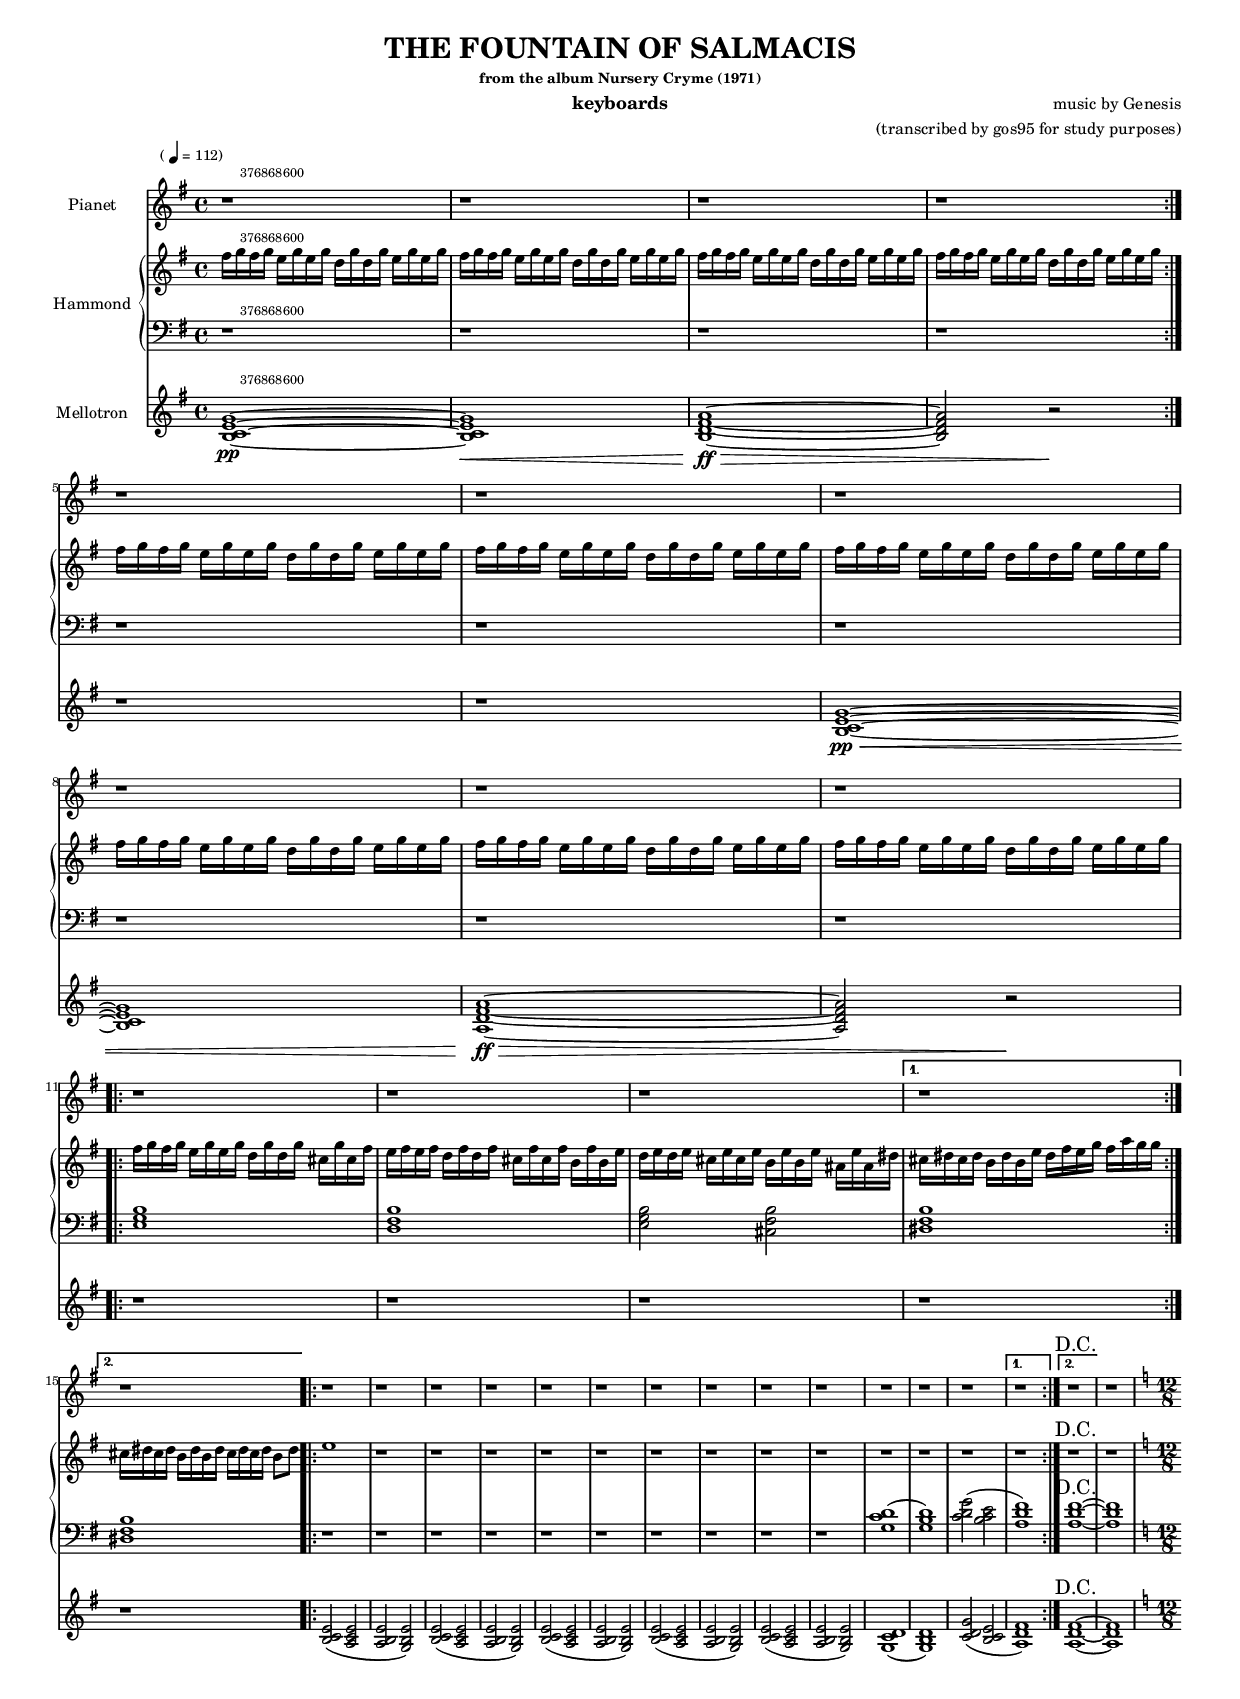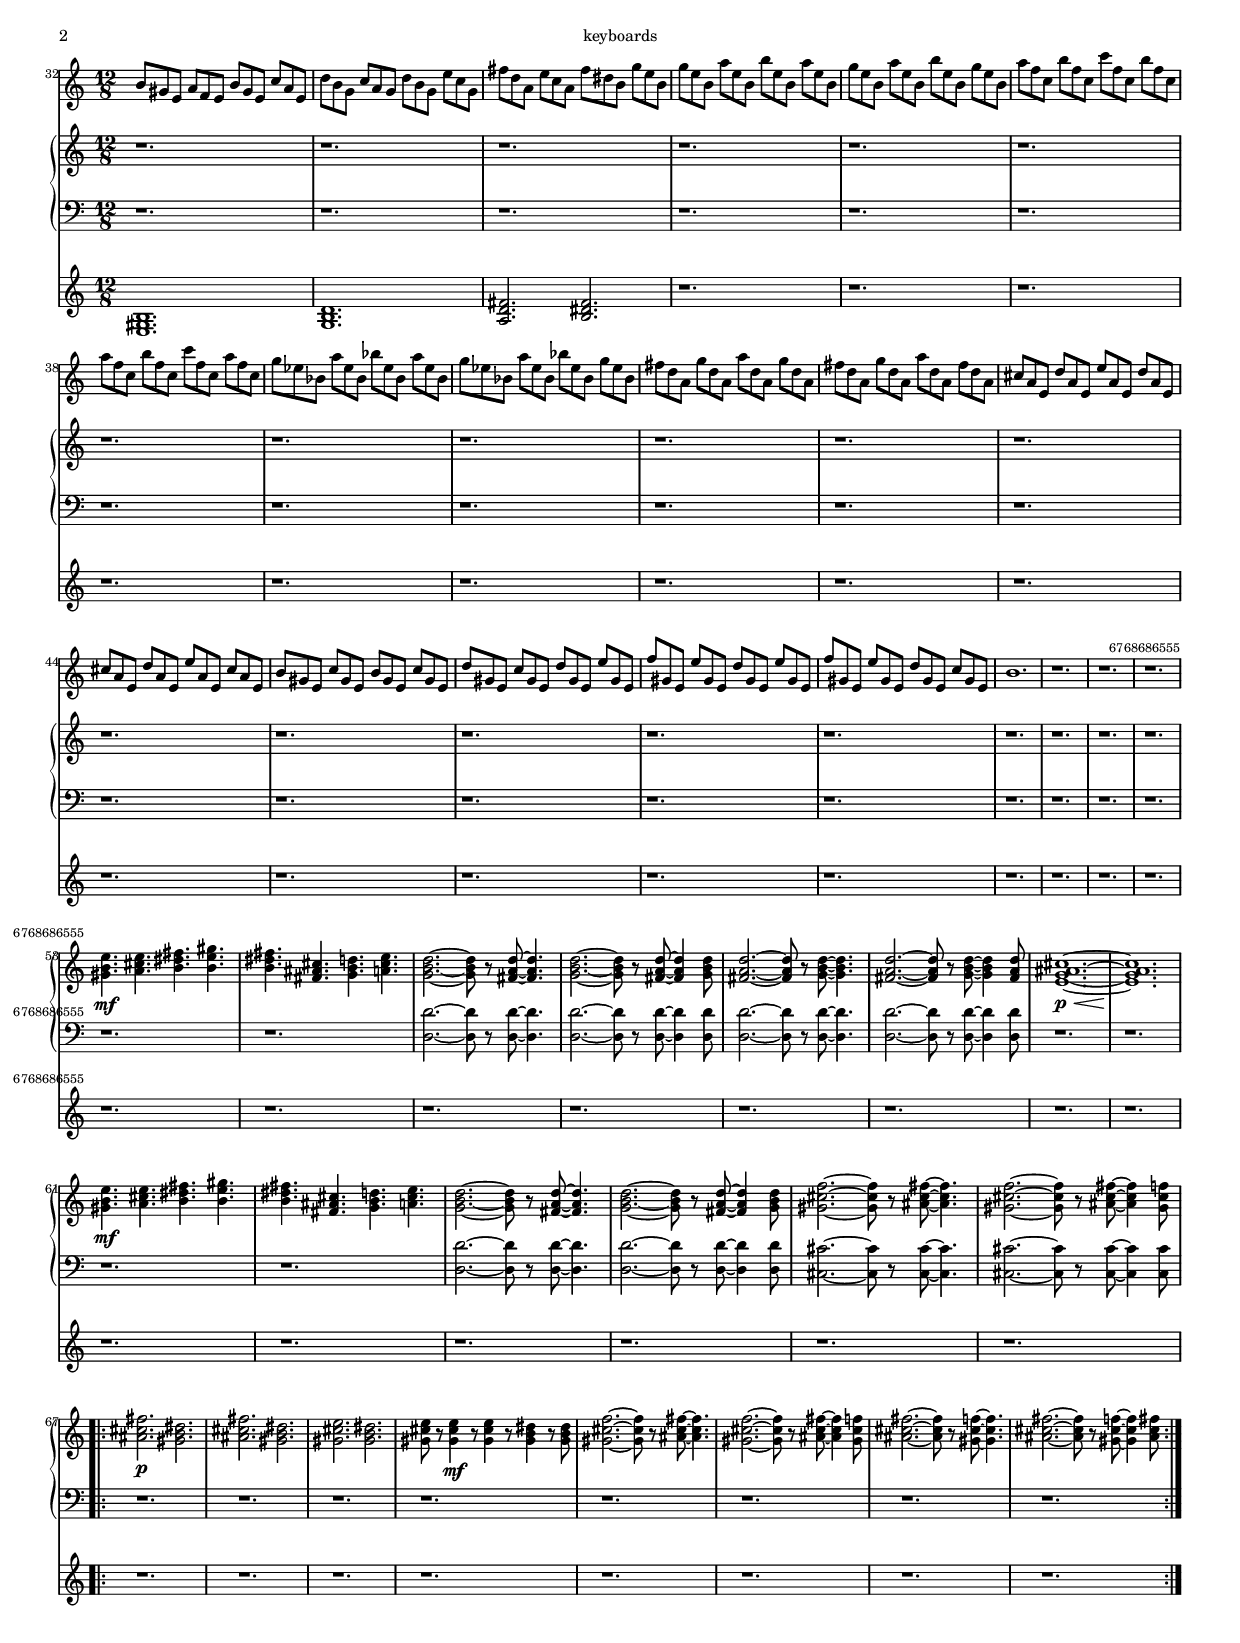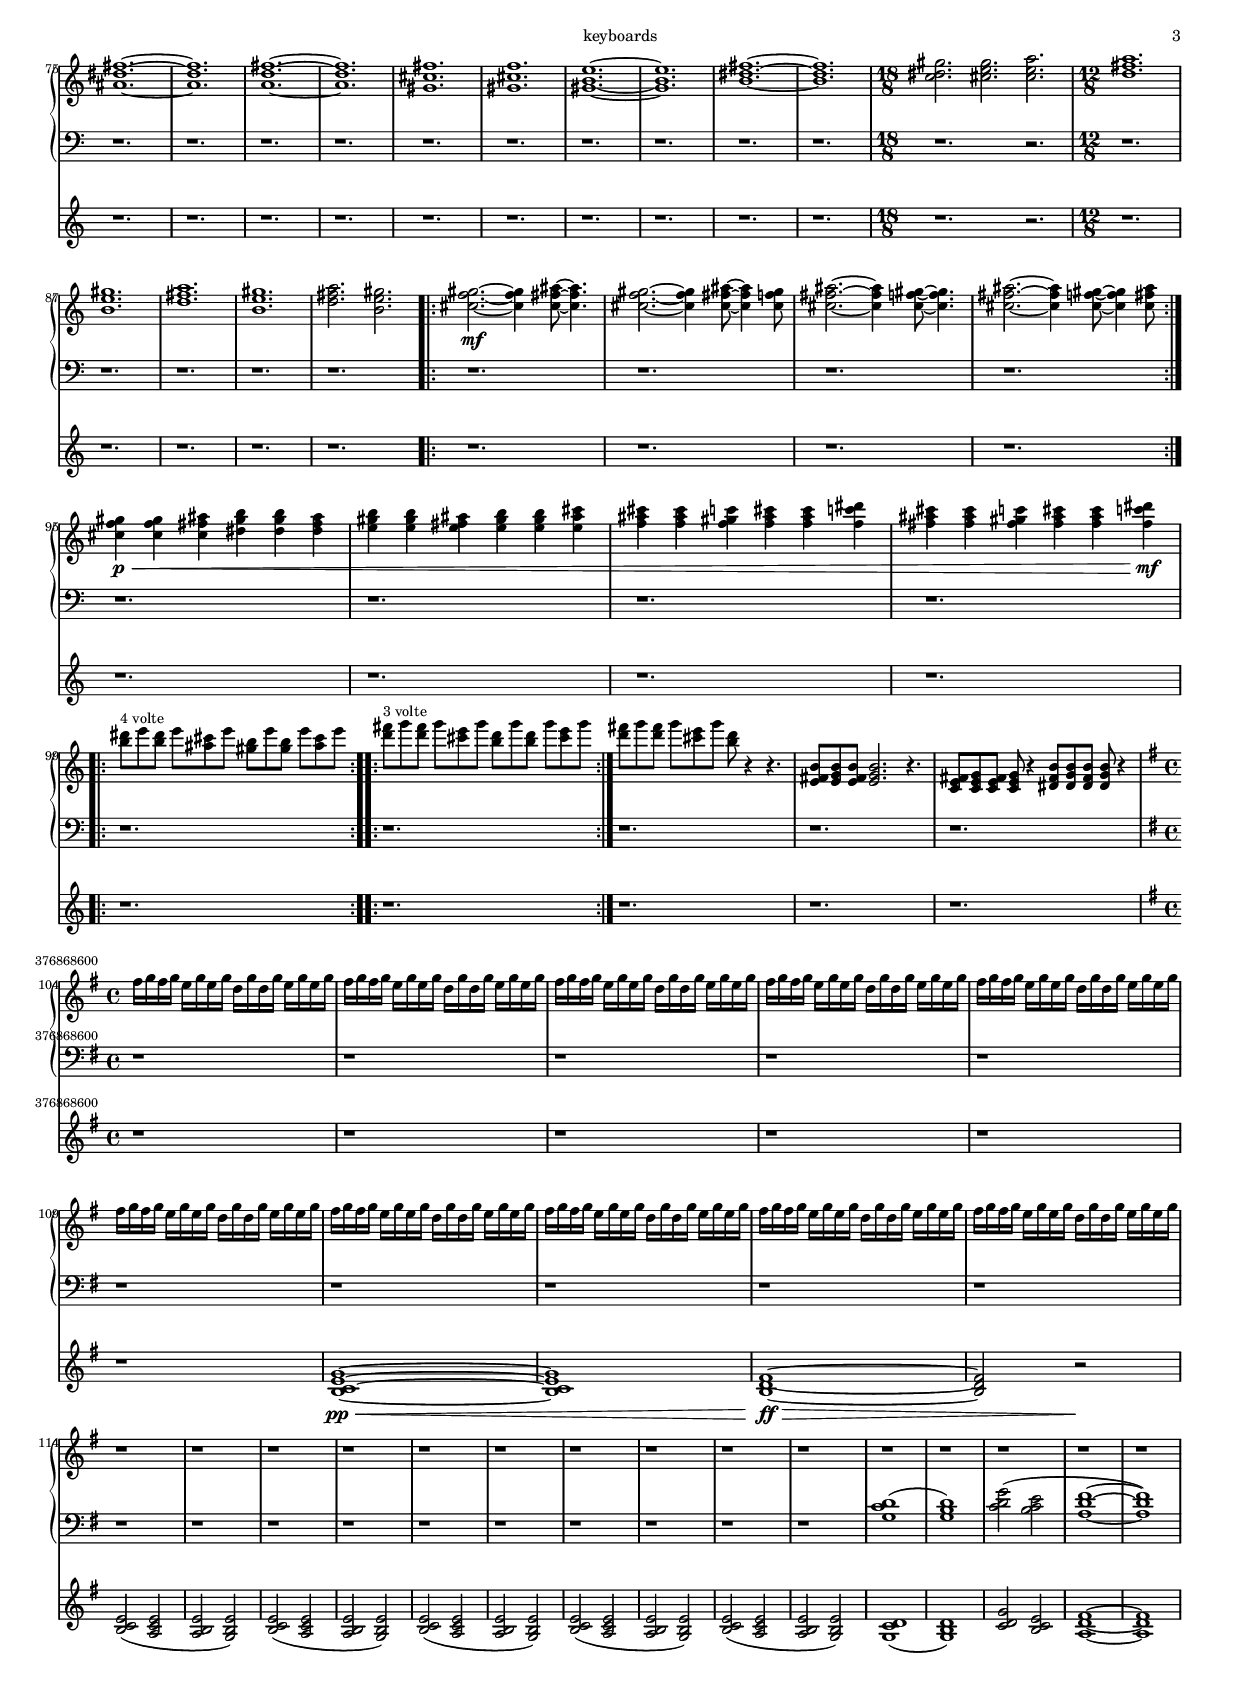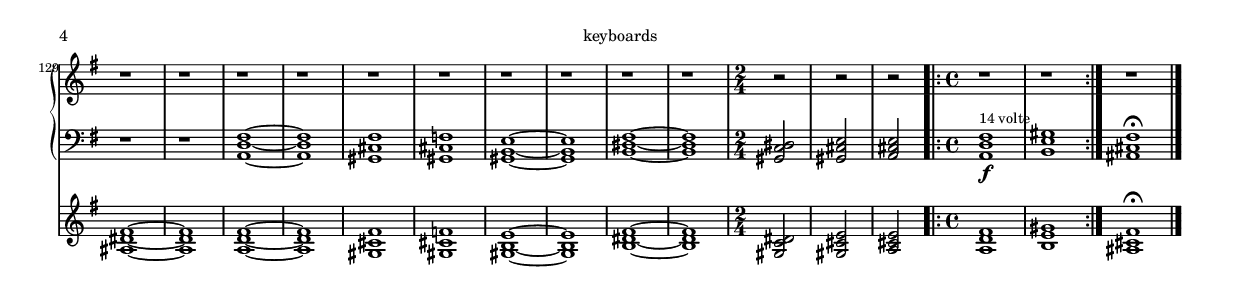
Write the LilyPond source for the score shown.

% ===========================================================================================================
% the-fountain-of-salmacis.ly
%  _____ _        ___            _       ___ _    _      ___   __ _____ _         ___                 _    
% |_   _| |_  ___| _ ) __ _ _ _ | |__ __/ __(_)__| |___ / _ \ / _|_   _| |_  ___ / __|___ _ _  ___ __(_)___
%   | | | ' \/ -_) _ \/ _` | ' \| / /(_-<__ \ / _` / -_) (_) |  _| | | | ' \/ -_) (_ / -_) ' \/ -_|_-< (_-<
%   |_| |_||_\___|___/\__,_|_||_|_\_\/__/___/_\__,_\___|\___/|_|   |_| |_||_\___|\___\___|_||_\___/__/_/__/
%                                                                                                          
% Copyright (c) 2017 Alessandro Fraschetti (mail: gos95@gommagomma.net)
%
% Permission is hereby granted, free of charge, to any person obtaining a copy
% of this software and associated documentation files (the "Software"), to deal
% in the Software without restriction, including without limitation the rights
% to use, copy, modify, merge, publish, distribute, sublicense, and/or sell
% copies of the Software, and to permit persons to whom the Software is
% furnished to do so, subject to the following conditions:
% 
% The above copyright notice and this permission notice shall be included in all
% copies or substantial portions of the Software.
% 
% THE SOFTWARE IS PROVIDED "AS IS", WITHOUT WARRANTY OF ANY KIND, EXPRESS OR
% IMPLIED, INCLUDING BUT NOT LIMITED TO THE WARRANTIES OF MERCHANTABILITY,
% FITNESS FOR A PARTICULAR PURPOSE AND NONINFRINGEMENT. IN NO EVENT SHALL THE
% AUTHORS OR COPYRIGHT HOLDERS BE LIABLE FOR ANY CLAIM, DAMAGES OR OTHER
% LIABILITY, WHETHER IN AN ACTION OF CONTRACT, TORT OR OTHERWISE, ARISING FROM,
% OUT OF OR IN CONNECTION WITH THE SOFTWARE OR THE USE OR OTHER DEALINGS IN THE
% SOFTWARE.
% ===========================================================================================================


\version "2.12.3"
#(ly:set-option 'delete-intermediate-files #t)
#(set-global-staff-size 14)


% ===========================================================================================================
% ------------------------------------------  S E C T I O N S  ----------------------------------------------
% ===========================================================================================================


% -----------------------------------------------------------------------------------------------------------
% --  INTRO  ------------------------------------------------------------------------------------------------
% -----------------------------------------------------------------------------------------------------------
hammondUpperIntroA = \relative c'' {
	fis16 g fis g	e g e g		d g d g		e g e g
	fis g fis g		e g e g		d g d g		e g e g
	fis g fis g		e g e g		d g d g		e g e g
	fis g fis g		e g e g		d g d g		e g e g
}
hammondUpperIntroB = \relative c'' {
	fis16 g fis g	e g e g		d g d g		e g e g
	fis g fis g		e g e g		d g d g		e g e g
	fis g fis g		e g e g		d g d g		e g e g
	fis g fis g		e g e g		d g d g		e g e g
	fis g fis g		e g e g		d g d g		e g e g
	fis g fis g		e g e g		d g d g		e g e g
}
mellotronIntroA = \relative c' {
	<b c e g>1~\pp
	<b c e g>1\<
	<b d fis a>1~\ff\>
	<b d fis a>2 r2\!
}
mellotronIntroB = \relative c' {
	r1
	r1
	<b c e g>1~\pp\<
	<b c e g>
	<a d fis a>1~\ff\>
	<a d fis a>2 r2\!
}
% -----------------------------------------------------------------------------------------------------------
% --  TEMA A  -----------------------------------------------------------------------------------------------
% -----------------------------------------------------------------------------------------------------------
hammondUpperTemaUno = \relative c'' {
    \repeat volta 2 {
	    fis16 g fis g		e g e g			d g d g				cis, g' cis, fis
	    e fis e fis			d fis d fis		cis fis cis fis		b, fis' b, e
	    d e d e				cis e cis e		b e b e				ais, e' ais, dis
    } \alternative { {
	    cis dis cis dis		b dis b e		dis fis e g			fis a g g
    } {
	    cis, dis cis dis		b dis b dis		cis dis cis dis		b8	dis8
	}}
}
hammondLowerTemaUno = \relative c {
    <e g b>1
	<d fis b>1
	<e g b>2 <cis fis b>2
	<dis fis b>1
	<dis fis b>1
}


% -----------------------------------------------------------------------------------------------------------
% --  TEMA B  -----------------------------------------------------------------------------------------------
% -----------------------------------------------------------------------------------------------------------
hammondUpperTemaDue = \relative c'' {
	e1
	r1 r1 r1 r1 r1 r1 r1 r1 r1
	r1 r1 r1 r1 r1 r1
}
hammondLowerTemaDue = \relative c' {
    r1
	r1 r1 r1 r1 r1 r1 r1 r1 r1
	<g c d>1(					
	<g b d>1)
	<c d g>2(		<b c e>2
	<a d fis>1)
	<a d fis>1~
	<a d fis>1
}
mellotronTemaDue = \relative c' {
    \repeat volta 2 {
        <b c e>2(		<a c e>2
		<a b e>2		<g b e>2)

        <b c e>2(		<a c e>2
		<a b e>2		<g b e>2)

        <b c e>2(		<a c e>2
		<a b e>2		<g b e>2)

        <b c e>2(		<a c e>2
		<a b e>2		<g b e>2)

        <b c e>2(		<a c e>2
		<a b e>2		<g b e>2)

		<g c d>1(					
		<g b d>1)
		<c d g>2(		<b c e>2
    } \alternative { {
	    <a d fis>1)
    } {
	    <a d fis>1~
	}}
		<a d fis>1	
}


% -----------------------------------------------------------------------------------------------------------
% --  BRIDGE  -----------------------------------------------------------------------------------------------
% -----------------------------------------------------------------------------------------------------------
pianoStacco = \relative c'' {
	b8 gis e 	a f e		b' gis e		c' a e
	d' b g		c a g		d' b g			e' c g
	fis' d a	e' c a		fis' dis b		g' e b

	g' e b		a' e b		b' e, b			a' e b
	g' e b		a' e b		b' e, b			g' e b

	a' f c		b' f c		c' f, c			b' f c
	a' f c		b' f c		c' f, c			a' f c

	g' ees bes	a' ees bes	bes' ees, bes	a' ees bes
	g' ees bes	a' ees bes	bes' ees, bes	g' ees bes

	fis' d a	g' d a		a' d, a			g' d a
	fis' d a	g' d a		a' d, a			fis' d a

	cis a e 	d' a e		e' a, e			d' a e
	cis' a e	d' a e		e' a, e			cis' a e

	b' gis e	c' gis e	b' gis e		c' gis e
	d' gis, e	c' gis e	d' gis, e		e' gis, e
    f' gis, e	e' gis, e	d' gis, e		e' gis, e
	f' gis, e	e' gis, e	d' gis, e		c' gis e
	b'1.
}
mellotronStacco = \relative c' {
    <e, gis b>1.
	<g b d>1.
	<a d fis>2.	<b dis fis>2.
	r1. r1. r1. r1. r1. r1. r1. r1. r1. r1. r1. r1. r1. r1. r1.
}


% -----------------------------------------------------------------------------------------------------------
% --  TEMA C  -----------------------------------------------------------------------------------------------
% -----------------------------------------------------------------------------------------------------------
hammondUpperTemaTreA = \relative c'' {
	<gis b e>4.\mf			<a cis e>4.			<b dis fis>4.				<b e gis>4.
	<b dis fis>4.			<fis ais cis>4.		<g b d>4.					<a cis e>4.
	<g b d>2.~									<g b d>8 r8 <fis a d>8~		<fis a d>4.
    <g b d>2.~									<g b d>8 r8	<fis a d>8~ 	<fis a d>4 <g b d>8
	<fis a d>2.~								<fis a d>8 r8 <g b d>8~ 	<g b d>4.
    <fis a d>2.~								<fis a d>8 r8 <g b d>8~ 	<g b d>4 <fis a d>8
	<e g ais cis>1.~\p\<	
	<e g ais cis>1.\!
}
hammondUpperTemaTreB = \relative c'' {
	<gis b e>4.\mf			<a cis e>4.			<b dis fis>4.				<b e gis>4.
	<b dis fis>4.			<fis ais cis>4.		<g b d>4.					<a cis e>4.
	<g b d>2.~									<g b d>8 r8 <fis a d>8~		<fis a d>4.
    <g b d>2.~									<g b d>8 r8	<fis a d>8~ 	<fis a d>4 <g b d>8
	<gis cis f>2.~								<gis cis f>8 r8	<ais cis fis>8~ <ais cis fis>4.
	<gis cis f>2.~								<gis cis f>8 r8	<ais cis fis>8~ <ais cis fis>4 <gis cis f>8
}
hammondUpperTemaTreC = \relative c'' {
    \repeat volta 2 {
	<ais cis fis>2.\p				<gis b dis>2.
	<ais cis fis>2.					<gis b dis>2.
	<gis cis e>2.					<gis b dis>2.
	<gis cis e>8 r8	<gis cis e>4\mf r8	<gis cis e>4 r8	<gis b dis>4 r8 <gis b dis>8

	<gis cis f>2.~								<gis cis f>8 r8	<ais cis fis>8~ 	<ais cis fis>4.
	<gis cis f>2.~								<gis cis f>8 r8	<ais cis fis>8~ 	<ais cis fis>4 <gis cis f>8
	<ais cis fis>2.~							<ais cis fis>8 r8 <gis cis f>8~ 	<gis cis f>4.
	<ais cis fis>2.~							<ais cis fis>8 r8 <gis cis f>8~ 	<gis cis f>4 <ais cis fis>8
	}
}
hammondUpperTemaTreD = \relative c'' {
	<ais dis fis>1.~ 		<ais dis fis>1.
	<a d fis>1.~			<a d fis>1.
	<gis cis fis>1.			<gis cis f>1.
	<gis b e>1.~			<gis b e>1.
	<b dis fis>1.~			<b dis fis>1.

	\time 18/8
	<c dis gis>2.	<cis e gis>2.	<cis e a>2.

	\time 12/8
	<d fis a>1.		<b e gis>1.
	<d fis a>1.		<b e gis>1.
	<d fis a>2.		<b e gis>2.
}
hammondUpperTemaTreE = \relative c'' {
    \repeat volta 2 {
		<cis f gis>2.~\mf				<cis f gis>4	<cis fis ais>8~ <cis fis ais>4.
		<cis f gis>2.~					<cis f gis>4	<cis fis ais>8~ <cis fis ais>4 <cis f gis>8
		<cis fis ais>2.~				<cis fis ais>4	<cis f gis>8~ 	<cis f gis>4.
		<cis fis ais>2.~				<cis fis ais>4	<cis f gis>8~ 	<cis f gis>4 <cis fis ais>8
	}
}
hammondUpperTemaTreF = \relative c'' {
	<cis f gis>4\p\<<cis f gis>4	<cis fis ais>4			<dis gis b>4	<dis gis b>4	<dis fis ais>4
	<e gis b>4		<e gis b>4		<e fis ais>4			<e gis b>4		<e gis b>4		<e ais cis>4
	<f ais cis>4	<f ais cis>4	<f gis c>4				<f ais cis>4	<f ais cis>4	<f c' dis>4
	<fis ais cis>4	<fis ais cis>4	<fis gis c>4			<fis ais cis>4	<fis ais cis>4	<fis c' dis>4\mf
}
hammondUpperTemaTreG = \relative c''' {
	\repeat volta 2 {
	    <b dis>8^\markup { \smaller "4 volte"} e <b dis> 		e <ais, cis> e'					<gis, b> e' <gis, b>		e' <ais, cis> e'
	}
	\repeat volta 2 {
	    <d fis>8^\markup { \smaller "3 volte"} g <d fis> 		g <cis, e> g'					<b, d> g' <b, d>			g' <cis, e> g'
	}
    <d fis>8 g <d fis> 		g <cis, e> g'					<b, d> r4 	r4.
}
hammondUpperTemaTreH = \relative c'' {
	<e, fis b>8 <e g b>8   <e fis b>8			<e g b>2.	r4.
	<c e fis>8  <c e g>8   <c e fis>8			<c e g>8 r4		<dis fis b>8 <dis g b>8   <dis fis b>8		<dis g b>8 r4
}
hammondLowerTemaTreA = \relative c' {
	r1.
	r1.
	<d, d'>2.~									<d d'>8 r8 <d d'>8~		<d d'>4.
    <d d'>2.~									<d d'>8 r8 <d d'>8~		<d d'>4 <d d'>8
	<d d'>2.~									<d d'>8 r8 <d d'>8~		<d d'>4.
    <d d'>2.~									<d d'>8 r8 <d d'>8~		<d d'>4 <d d'>8
	r1.
	r1.
}
hammondLowerTemaTreB = \relative c' {
	r1.
	r1.
	<d, d'>2.~									<d d'>8 r8 <d d'>8~		<d d'>4.
    <d  d'>2.~									<d d'>8 r8 <d d'>8~		<d d'>4 <d d'>8
	<cis  cis'>2.~								<cis cis'>8 r8 <cis cis'>8~		<cis cis'>4.
    <cis  cis'>2.~								<cis cis'>8 r8 <cis cis'>8~		<cis cis'>4 <cis cis'>8
}


% -----------------------------------------------------------------------------------------------------------
% --  RIPRESA  ----------------------------------------------------------------------------------------------
% -----------------------------------------------------------------------------------------------------------
hammondUpperRipresa = \relative c'' {
	fis16 g fis g	e g e g		d g d g		e g e g
	fis g fis g		e g e g		d g d g		e g e g

	fis g fis g		e g e g		d g d g		e g e g
	fis g fis g		e g e g		d g d g		e g e g
	fis g fis g		e g e g		d g d g		e g e g
	fis g fis g		e g e g		d g d g		e g e g

	fis g fis g		e g e g		d g d g		e g e g
	fis g fis g		e g e g		d g d g		e g e g
	fis g fis g		e g e g		d g d g		e g e g
	fis g fis g		e g e g		d g d g		e g e g
}
mellotronRipresa = \relative c' {
	r1
	r1

	r1
	r1
	r1
	r1

	<b c e g>1~\pp\<
	<b c e g>
	<b d fis>1~\ff\>
	<b d fis>2 r2\!
}

hammondLowerRipresaTemaDue = \relative c' {
    r1
	r1 r1 r1 r1 r1 r1 r1 r1 r1
	<g c d>1(					
	<g b d>1)
	<c d g>2(		<b c e>2
	<a d fis>1~
	<a d fis>1)
}
mellotronRipresaTemaDue = \relative c' {
        <b c e>2(		<a c e>2
		<a b e>2		<g b e>2)

        <b c e>2(		<a c e>2
		<a b e>2		<g b e>2)

        <b c e>2(		<a c e>2
		<a b e>2		<g b e>2)

        <b c e>2(		<a c e>2
		<a b e>2		<g b e>2)

        <b c e>2(		<a c e>2
		<a b e>2		<g b e>2)

		<g c d>1(					
		<g b d>1)
		<c d g>2(		<b c e>2
	    <a d fis>1~
		<a d fis>1			
}


% -----------------------------------------------------------------------------------------------------------
% --  FINALE  -----------------------------------------------------------------------------------------------
% -----------------------------------------------------------------------------------------------------------
hammondLowerFinale = \relative c {
    r1 r1
	<a d fis>1~				<a d fis>1
	<gis cis fis>1			<gis cis f>1
	<gis b e>1~				<gis b e>1
	<b dis fis>1~			<b dis fis>1
	\time 2/4
	<gis c dis>2	<gis cis e>2	<a cis e>2
	\time 4/4
	\repeat volta 2 {
	    <a d fis>1^\markup { \smaller "14 volte"}\f				<b e gis>1
	}
	<ais cis fis>1\fermata\>
    \bar "||"
}
mellotronFinale = \relative c' {
    <ais dis fis>1~			<ais dis fis>1
	<a d fis>1~				<a d fis>1
	<gis cis fis>1			<gis cis f>1
	<gis b e>1~				<gis b e>1
	<b dis fis>1~			<b dis fis>1
	\time 2/4
	<gis c dis>2	<gis cis e>2	<a cis e>2
	\time 4/4
	\repeat volta 2 {
	    <a d fis>1				<b e gis>1
	}
	<ais cis fis>1\fermata\>
    \bar "||"
}


% ===========================================================================================================
% --------------------------------------------  B U I L D  --------------------------------------------------
% ===========================================================================================================
hammondUpper = {
    \clef violin
	\key e \minor
	\time 4/4

	% --- INTRO
	\mark \markup { \tiny { "               376868600" } }
	\repeat volta 2 {
	    \hammondUpperIntroA
	}
	\break
	\hammondUpperIntroB

	% --- TEMA UNO
	\hammondUpperTemaUno


	% --- TEMA DUE
	\hammondUpperTemaDue
	\break

	% --- STACCO
	\key c \major
	\time 12/8
	r1. r1. r1. r1. r1. r1. r1. r1. r1. r1. r1. r1. r1. r1. r1. r1. r1. r1.
	r1. r1. r1.
	\break

	\mark \markup { \tiny { "6768686555" } }
	% --- TEMA TRE
	\hammondUpperTemaTreA
	\break
	\hammondUpperTemaTreB
	\break
	\hammondUpperTemaTreC
	\break
	\hammondUpperTemaTreD
	\hammondUpperTemaTreE
	\break
	\hammondUpperTemaTreF
	\break
	\hammondUpperTemaTreG
	\hammondUpperTemaTreH
	\break

	% --- RIPRESA
	\key e \minor
	\time 4/4
	\mark \markup { \tiny { "376868600" } }
	\hammondUpperRipresa
	\break
	r1 r1 r1 r1 r1 r1 r1 r1 r1 r1 r1 r1 r1 r1 r1
	\break

	% --- FINALE
	r1 r1 r1 r1 r1 r1 r1 r1 r1 r1 r2 r2 r2 r1 r1 r1

	\bar "|."
}

hammondLower = {
    \clef bass
	\key e \minor
	\time 4/4

	% --- INTRO
	\repeat volta 2 {
	    r1 r1 r1 r1
	}
	\break
    r1 r1 r1 r1 r1 r1
	\break

	% --- TEMA UNO
	\hammondLowerTemaUno

	% --- TEMA DUE
	\hammondLowerTemaDue

	% --- STACCO
	\key c \major
	\time 12/8
	r1. r1. r1. r1. r1. r1. r1. r1. r1. r1. r1. r1. r1. r1. r1. r1. r1. r1.
	r1. r1. r1.

	% --- TEMA TRE
	\hammondLowerTemaTreA
	\hammondLowerTemaTreB
	r1. r1. r1. r1. r1. r1. r1. r1.
	r1. r1. r1. r1. r1. r1. r1. r1. r1. r1.  r1. r2.  r1. r1. r1. r1. r1.
	r1. r1. r1. r1.
	r1. r1. r1. r1.
	r1. r1. r1.
	r1. r1.

	% --- RIPRESA
	\key e \minor
	\time 4/4
	r1 r1 r1 r1 r1 r1 r1 r1 r1 r1
	\hammondLowerRipresaTemaDue
	

	% --- FINALE
	\hammondLowerFinale

	\bar "|."
}

pianet = {
    \clef violin
	\key e \minor
	\time 4/4

	% --- INTRO
	\repeat volta 2 {
	    r1 r1 r1 r1
	}
	\break
	r1 r1 r1 r1 r1 r1
	\break

	% --- TEMA UNO
	r1 r1 r1 r1 r1

	% --- TEMA DUE
	r1 r1 r1 r1 r1 r1 r1 r1 r1 r1 r1 r1 r1 r1 r1 
	\override Score.RehearsalMark #'self-alignment-X = #RIGHT
    \mark "D.C."
	r1

	% --- STACCO
	\key c \major
	\time 12/8
	\pianoStacco
	r1. r1. r1.
}

mellotron = {
    \clef violin
	\key e \minor
	\time 4/4

	% --- INTRO
	\repeat volta 2 {
	    \mellotronIntroA
	}
	\break
	\mellotronIntroB
	\break

	% --- TEMA UNO
	r1 r1 r1 r1 r1

	% --- TEMA DUE
	\mellotronTemaDue

	% --- STACCO
	\time 12/8
	\key c \major
	\mellotronStacco
	r1. r1. r1.

	% --- TEMA TRE
	r1. r1. r1. r1. r1. r1. r1. r1.
	r1. r1. r1. r1. r1. r1.
	r1. r1. r1. r1. r1. r1. r1. r1.
	r1. r1. r1. r1. r1. r1. r1. r1. r1. r1.  r1. r2.  r1. r1. r1. r1. r1.
	r1. r1. r1. r1.
	r1. r1. r1. r1.
	r1. r1. r1.
	r1. r1.

	% --- RIPRESA
	\key e \minor
	\time 4/4
	\mellotronRipresa
	\mellotronRipresaTemaDue

	% --- FINALE
	\mellotronFinale

	\bar "|."
}


% ===========================================================================================================
% ---------------------------------------------  B O O K  ---------------------------------------------------
% ===========================================================================================================
\book { 

    \header {
        title       = \markup {\larger "THE FOUNTAIN OF SALMACIS"}
	    subtitle    = ""
	    subsubtitle = "from the album Nursery Cryme (1971)"
		instrument  = "keyboards"
        composer    = "music by Genesis"
	    arranger    = "(transcribed by gos95 for study purposes)"
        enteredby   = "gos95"
        piece       = \markup { \bold "                     " \smaller { (\note #"4"#1 = 112) } }
%		copyright   = "Copyright (c) 2017 Alessandro Fraschetti (mail: gos95@gommagomma.net)"
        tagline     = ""
    }

    \score {
		<<
			\new Staff = "Piano" \with { midiInstrument = #"electric grand" }
	        <<
		        \set Staff.instrumentName = "Pianet"
	            \pianet
            >>

            \new PianoStaff = "Hammond" \with {midiInstrument = #"rock organ" }
		    <<
                \set PianoStaff.instrumentName = "Hammond"
	            \new Staff = upper \hammondUpper
	            \new Staff = lower \hammondLower
            >>

			\new Staff = "Mellotron" \with { midiInstrument = #"violin" }
	        <<
		        \set Staff.instrumentName = "Mellotron"
	            \mellotron
            >>
		>>
	    \layout {
		    \context { \override VerticalAlignment #'forced-distance = #8 }
			\context { \Score \remove "Mark_engraver" \remove "Staff_collecting_engraver" }
            \context { \Staff \consists "Mark_engraver" \consists "Staff_collecting_engraver" }
		}
	    \midi { \context { \Score tempoWholesPerMinute = #(ly:make-moment 100 4) } }
    }

	\paper{
	    ragged-bottom = ##t
        ragged-last-bottom = ##t
    }
}
% ===========================================================================================================